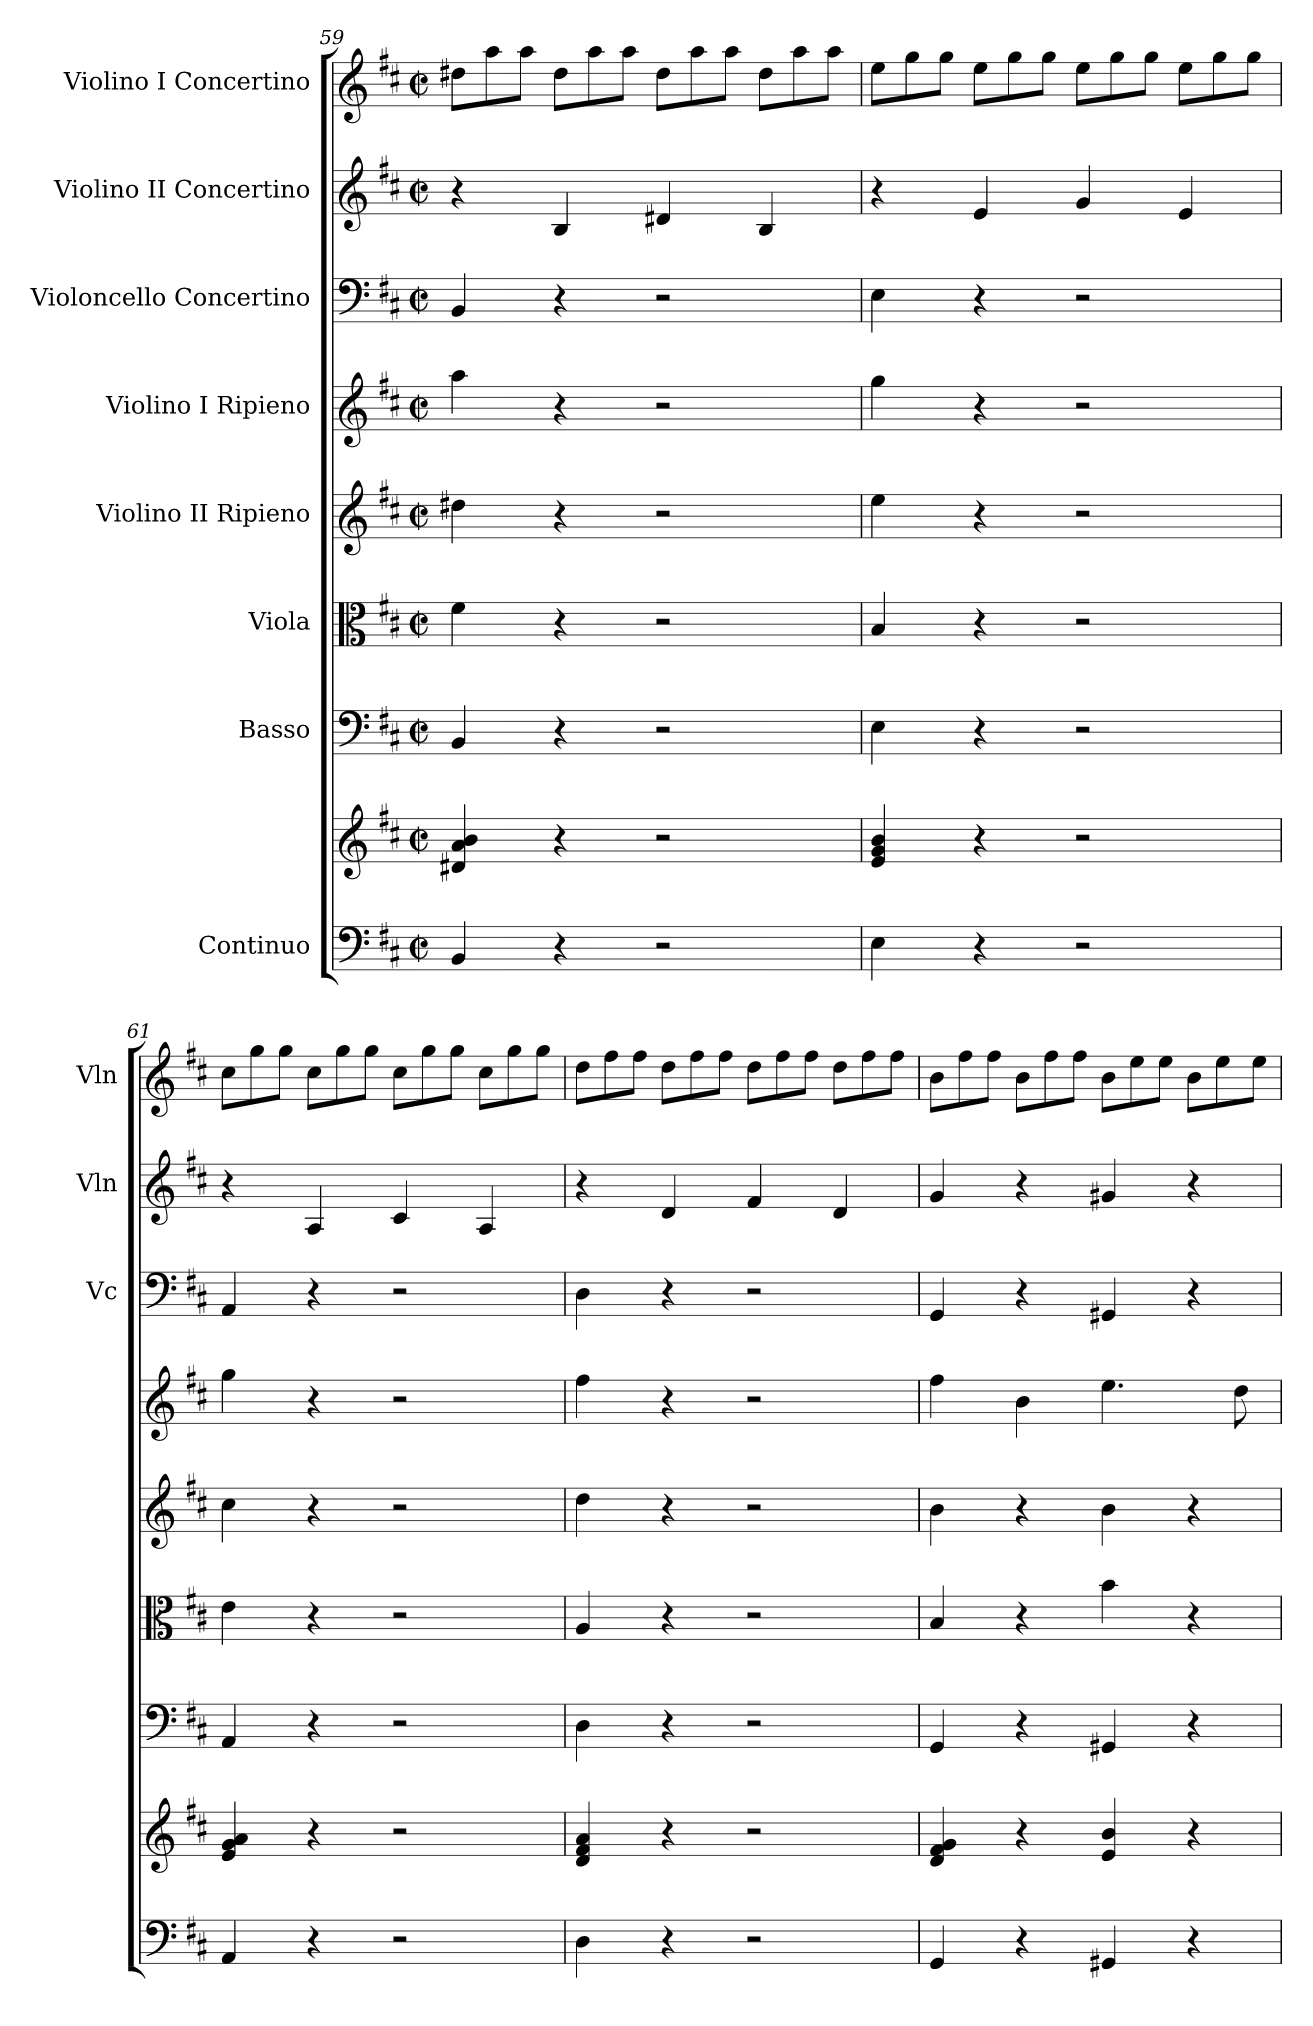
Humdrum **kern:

**kern	**kern	**kern	**kern	**kern	**kern	**kern	**kern	**kern
*part8	*part8	*part7	*part6	*part5	*part4	*part3	*part2	*part1
*staff9	*staff8	*staff7	*staff6	*staff5	*staff4	*staff3	*staff2	*staff1
*I"Continuo	*	*I"Basso	*I"Viola	*I"Violino II Ripieno	*I"Violino I Ripieno	*I"Violoncello Concertino	*I"Violino II Concertino	*I"Violino I Concertino
*	*	*	*	*	*	*I'Vc	*I'Vln	*I'Vln
*clefF4	*clefG2	*clefF4	*clefC3	*clefG2	*clefG2	*clefF4	*clefG2	*clefG2
*k[f#c#]	*k[f#c#]	*k[f#c#]	*k[f#c#]	*k[f#c#]	*k[f#c#]	*k[f#c#]	*k[f#c#]	*k[f#c#]
*M2/2	*M2/2	*M2/2	*M2/2	*M2/2	*M2/2	*M2/2	*M2/2	*M2/2
*met(c|)	*met(c|)	*met(c|)	*met(c|)	*met(c|)	*met(c|)	*met(c|)	*met(c|)	*met(c|)
*	*	*	*	*	*	*	*	*Xtuplet
=59	=59	=59	=59	=59	=59	=59	=59	=59
4BB/	4d#X/ 4a/ 4b/	4BB/	4f#\	4dd#X\	4aa\	4BB/	4r	12dd#X\L
.	.	.	.	.	.	.	.	12aa\
.	.	.	.	.	.	.	.	12aa\J
4r	4r	4r	4r	4r	4r	4r	4B/	12dd#\L
.	.	.	.	.	.	.	.	12aa\
.	.	.	.	.	.	.	.	12aa\J
2r	2r	2r	2r	2r	2r	2r	4d#X/	12dd#\L
.	.	.	.	.	.	.	.	12aa\
.	.	.	.	.	.	.	.	12aa\J
.	.	.	.	.	.	.	4B/	12dd#\L
.	.	.	.	.	.	.	.	12aa\
.	.	.	.	.	.	.	.	12aa\J
=60	=60	=60	=60	=60	=60	=60	=60	=60
4E\	4e/ 4g/ 4b/	4E\	4B/	4ee\	4gg\	4E\	4r	12ee\L
.	.	.	.	.	.	.	.	12gg\
.	.	.	.	.	.	.	.	12gg\J
4r	4r	4r	4r	4r	4r	4r	4e/	12ee\L
.	.	.	.	.	.	.	.	12gg\
.	.	.	.	.	.	.	.	12gg\J
2r	2r	2r	2r	2r	2r	2r	4g/	12ee\L
.	.	.	.	.	.	.	.	12gg\
.	.	.	.	.	.	.	.	12gg\J
.	.	.	.	.	.	.	4e/	12ee\L
.	.	.	.	.	.	.	.	12gg\
.	.	.	.	.	.	.	.	12gg\J
=61	=61	=61	=61	=61	=61	=61	=61	=61
4AA/	4e/ 4g/ 4a/	4AA/	4e\	4cc#\	4gg\	4AA/	4r	12cc#\L
.	.	.	.	.	.	.	.	12gg\
.	.	.	.	.	.	.	.	12gg\J
4r	4r	4r	4r	4r	4r	4r	4A/	12cc#\L
.	.	.	.	.	.	.	.	12gg\
.	.	.	.	.	.	.	.	12gg\J
2r	2r	2r	2r	2r	2r	2r	4c#/	12cc#\L
.	.	.	.	.	.	.	.	12gg\
.	.	.	.	.	.	.	.	12gg\J
.	.	.	.	.	.	.	4A/	12cc#\L
.	.	.	.	.	.	.	.	12gg\
.	.	.	.	.	.	.	.	12gg\J
=62	=62	=62	=62	=62	=62	=62	=62	=62
4D\	4d/ 4f#/ 4a/	4D\	4A/	4dd\	4ff#\	4D\	4r	12dd\L
.	.	.	.	.	.	.	.	12ff#\
.	.	.	.	.	.	.	.	12ff#\J
4r	4r	4r	4r	4r	4r	4r	4d/	12dd\L
.	.	.	.	.	.	.	.	12ff#\
.	.	.	.	.	.	.	.	12ff#\J
2r	2r	2r	2r	2r	2r	2r	4f#/	12dd\L
.	.	.	.	.	.	.	.	12ff#\
.	.	.	.	.	.	.	.	12ff#\J
.	.	.	.	.	.	.	4d/	12dd\L
.	.	.	.	.	.	.	.	12ff#\
.	.	.	.	.	.	.	.	12ff#\J
!!LO:PB:g=z
=63	=63	=63	=63	=63	=63	=63	=63	=63
4GG/	4d/ 4f#/ 4g/	4GG/	4B/	4b\	4ff#\	4GG/	4g/	12b\L
.	.	.	.	.	.	.	.	12ff#\
.	.	.	.	.	.	.	.	12ff#\J
4r	4r	4r	4r	4r	4b\	4r	4r	12b\L
.	.	.	.	.	.	.	.	12ff#\
.	.	.	.	.	.	.	.	12ff#\J
4GG#X/	4e/ 4b/	4GG#X/	4b\	4b\	4.ee\	4GG#X/	4g#X/	12b\L
.	.	.	.	.	.	.	.	12ee\
.	.	.	.	.	.	.	.	12ee\J
4r	4r	4r	4r	4r	.	4r	4r	12b\L
.	.	.	.	.	.	.	.	12ee\
.	.	.	.	.	8dd\	.	.	.
.	.	.	.	.	.	.	.	12ee\J
=	=	=	=	=	=	=	=	=
*-	*-	*-	*-	*-	*-	*-	*-	*-
